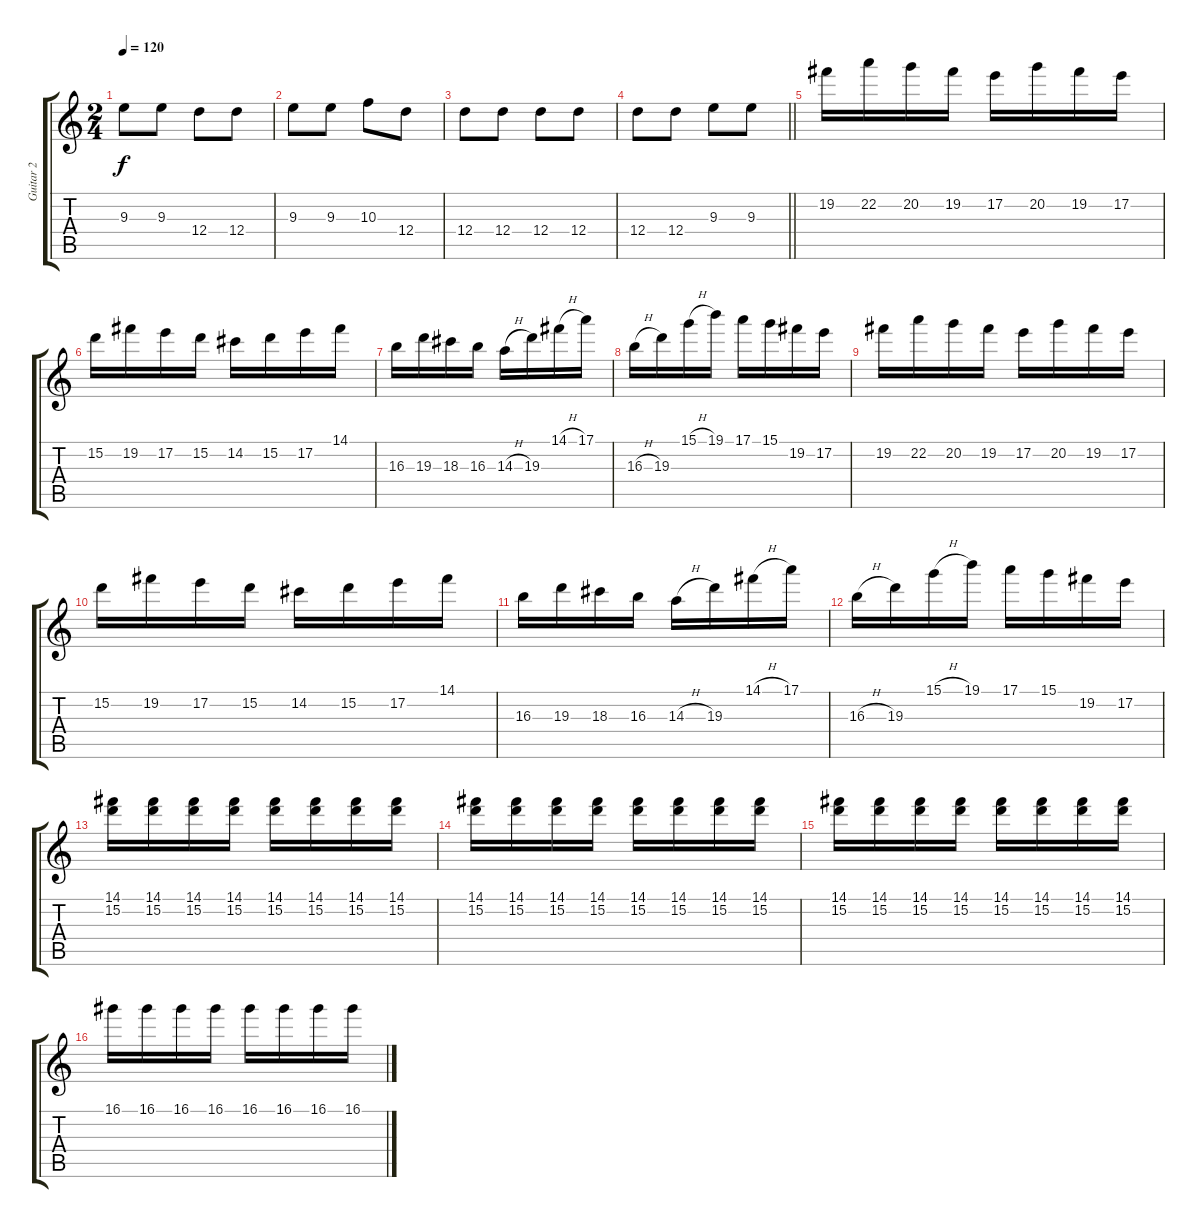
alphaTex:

\track ("Guitar 2" "Guitar 2") {instrument electricguitarmuted}
\staff {score tabs}
\tuning (E4 B3 G3 D3 A2 E2) {hide}
\ts (2 4)
\tempo 120
\clef g2
\ks c
9.3.8{dy f} 9.3.8 12.4.8 12.4.8 |
9.3.8 9.3.8 10.3.8 12.4.8 |
12.4.8 12.4.8 12.4.8 12.4.8 |
\barLineRight lightlight
12.4.8 12.4.8 9.3.8 9.3.8 |
19.2.16 22.2.16 20.2.16 19.2.16 17.2.16 20.2.16 19.2.16 17.2.16 |
15.2.16 19.2.16 17.2.16 15.2.16 14.2.16 15.2.16 17.2.16 14.1.16 |
16.3.16 19.3.16 18.3.16 16.3.16 14.3{h}.16 19.3.16 14.1{h}.16 17.1.16 |
16.3{h}.16 19.3.16 15.1{h}.16 19.1.16 17.1.16 15.1.16 19.2.16 17.2.16 |
19.2.16 22.2.16 20.2.16 19.2.16 17.2.16 20.2.16 19.2.16 17.2.16 |
15.2.16 19.2.16 17.2.16 15.2.16 14.2.16 15.2.16 17.2.16 14.1.16 |
16.3.16 19.3.16 18.3.16 16.3.16 14.3{h}.16 19.3.16 14.1{h}.16 17.1.16 |
16.3{h}.16 19.3.16 15.1{h}.16 19.1.16 17.1.16 15.1.16 19.2.16 17.2.16 |
(14.1 15.2).16 (14.1 15.2).16 (14.1 15.2).16 (14.1 15.2).16 (14.1 15.2).16 (14.1 15.2).16 (14.1 15.2).16 (14.1 15.2).16 |
(14.1 15.2).16 (14.1 15.2).16 (14.1 15.2).16 (14.1 15.2).16 (14.1 15.2).16 (14.1 15.2).16 (14.1 15.2).16 (14.1 15.2).16 |
(14.1 15.2).16 (14.1 15.2).16 (14.1 15.2).16 (14.1 15.2).16 (14.1 15.2).16 (14.1 15.2).16 (14.1 15.2).16 (14.1 15.2).16 |
16.1.16 16.1.16 16.1.16 16.1.16 16.1.16 16.1.16 16.1.16 16.1.16
